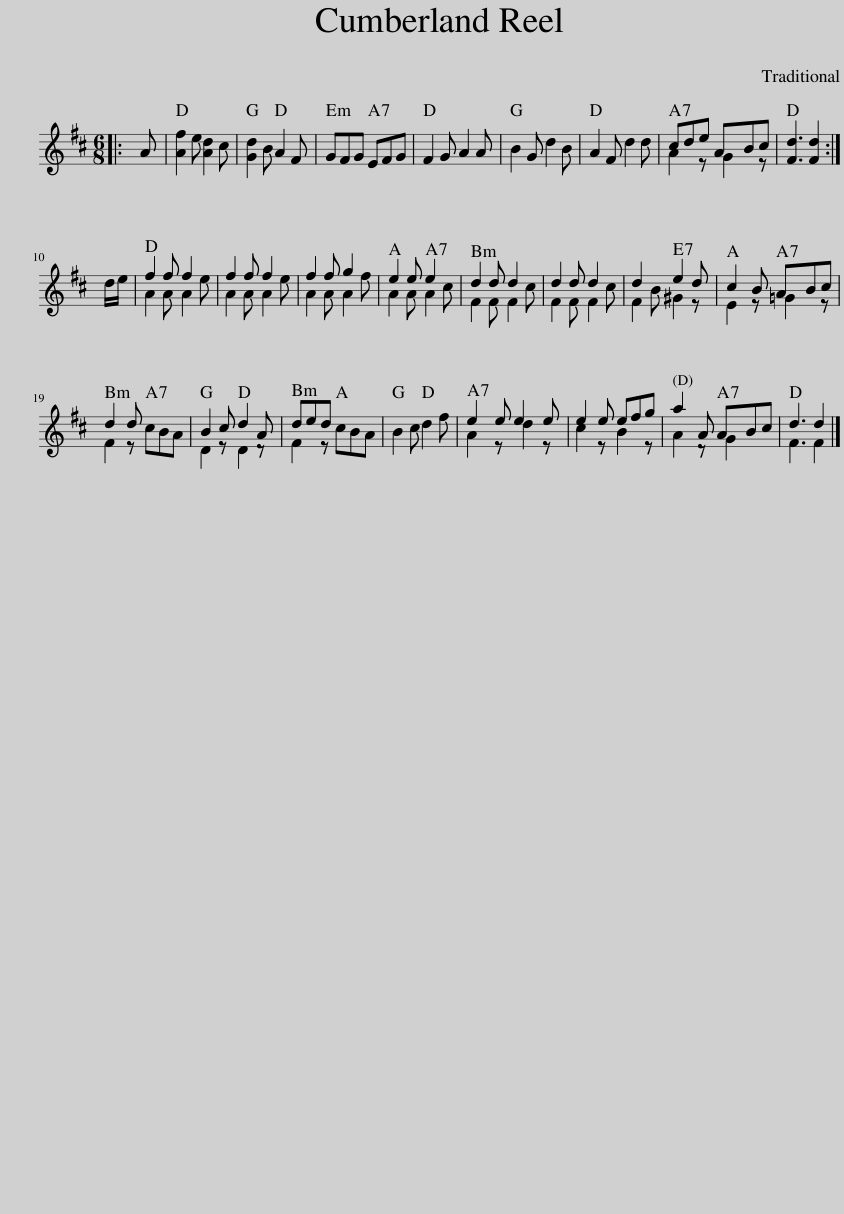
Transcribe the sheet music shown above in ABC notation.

X:1
%%score ( 1 2 )
L:1/8
M:6/8
I:linebreak $
K:D
V:1 treble
V:2 treble
V:1
|: A | [Af]2 e [Ad]2 c | [Gd]2 B A2 F | GFG EFG | F2 G A2 A | %5
 B2 G d2 B | A2 F d2 d | cde ABc | [Fd]3 [Fd]2 :|$ d/e/ | %10
 f2 f f2 e | f2 f f2 e | f2 f g2 f | e2 e e2 c | d2 d d2 c | %15
 d2 d d2 c | d2 B e2 d | c2 B ABc |$ d2 d cBA | B2 c d2 A | %20
 ded cBA | B2 c d2 f | e2 e e2 e | e2 e efg | a2 A ABc | %25
 d3 d2 |] %26
V:2
|: x | x6 | x6 | x6 | x6 | %5
 x6 | x6 | A2 z G2 z | x5 :|$ x | %10
 A2 A A2 x | A2 A A2 x | A2 A A2 x | A2 A A2 x | F2 F F2 x | %15
 F2 F F2 x | F2 x ^G2 z | E2 z =G2 z |$ F2 z x3 | D2 z D2 z | %20
 F2 z x3 | x6 | A2 z d2 z | c2 z B2 z | A2 z G2 x | %25
 F3 F2 |] %26
